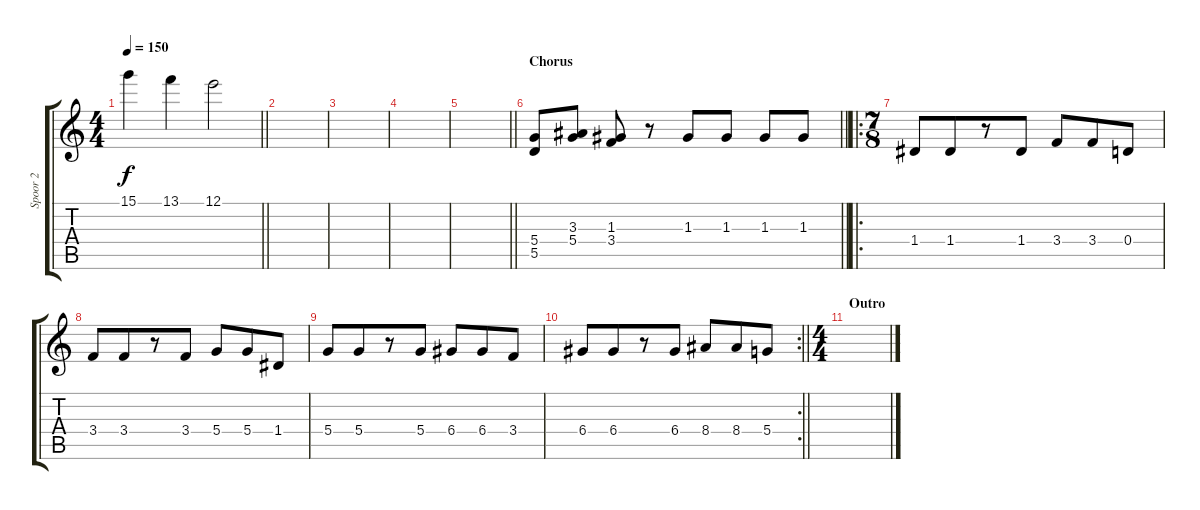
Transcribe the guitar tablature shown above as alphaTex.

\track ("Spoor 2" "Spoor 2") {instrument overdrivenguitar}
\staff {score tabs}
\tuning (E4 B3 G3 D3 A2 E2) {hide}
\ts (4 4)
\tempo 150
\clef g2
\barLineRight lightlight
\ks c
15.1.4{dy f} 13.1.4 12.1.2 |
|
|
|
\barLineRight lightlight
|
\section ("" "Chorus")
\barLineRight lightlight
(5.4 5.5).8 (3.3 5.4).8 (1.3 3.4).8 r.8 1.3.8 1.3.8 1.3.8 1.3.8 |
\ro
\ts (7 8)
1.4.8 1.4.8 r.8 1.4.8 3.4.8 3.4.8 0.4.8 |
3.4.8 3.4.8 r.8 3.4.8 5.4.8 5.4.8 1.4.8 |
5.4.8 5.4.8 r.8 5.4.8 6.4.8 6.4.8 3.4.8 |
\rc 2
\barLineRight lightlight
6.4.8 6.4.8 r.8 6.4.8 8.4.8 8.4.8 5.4.8 |
\ts (4 4)
\section ("" "Outro")
